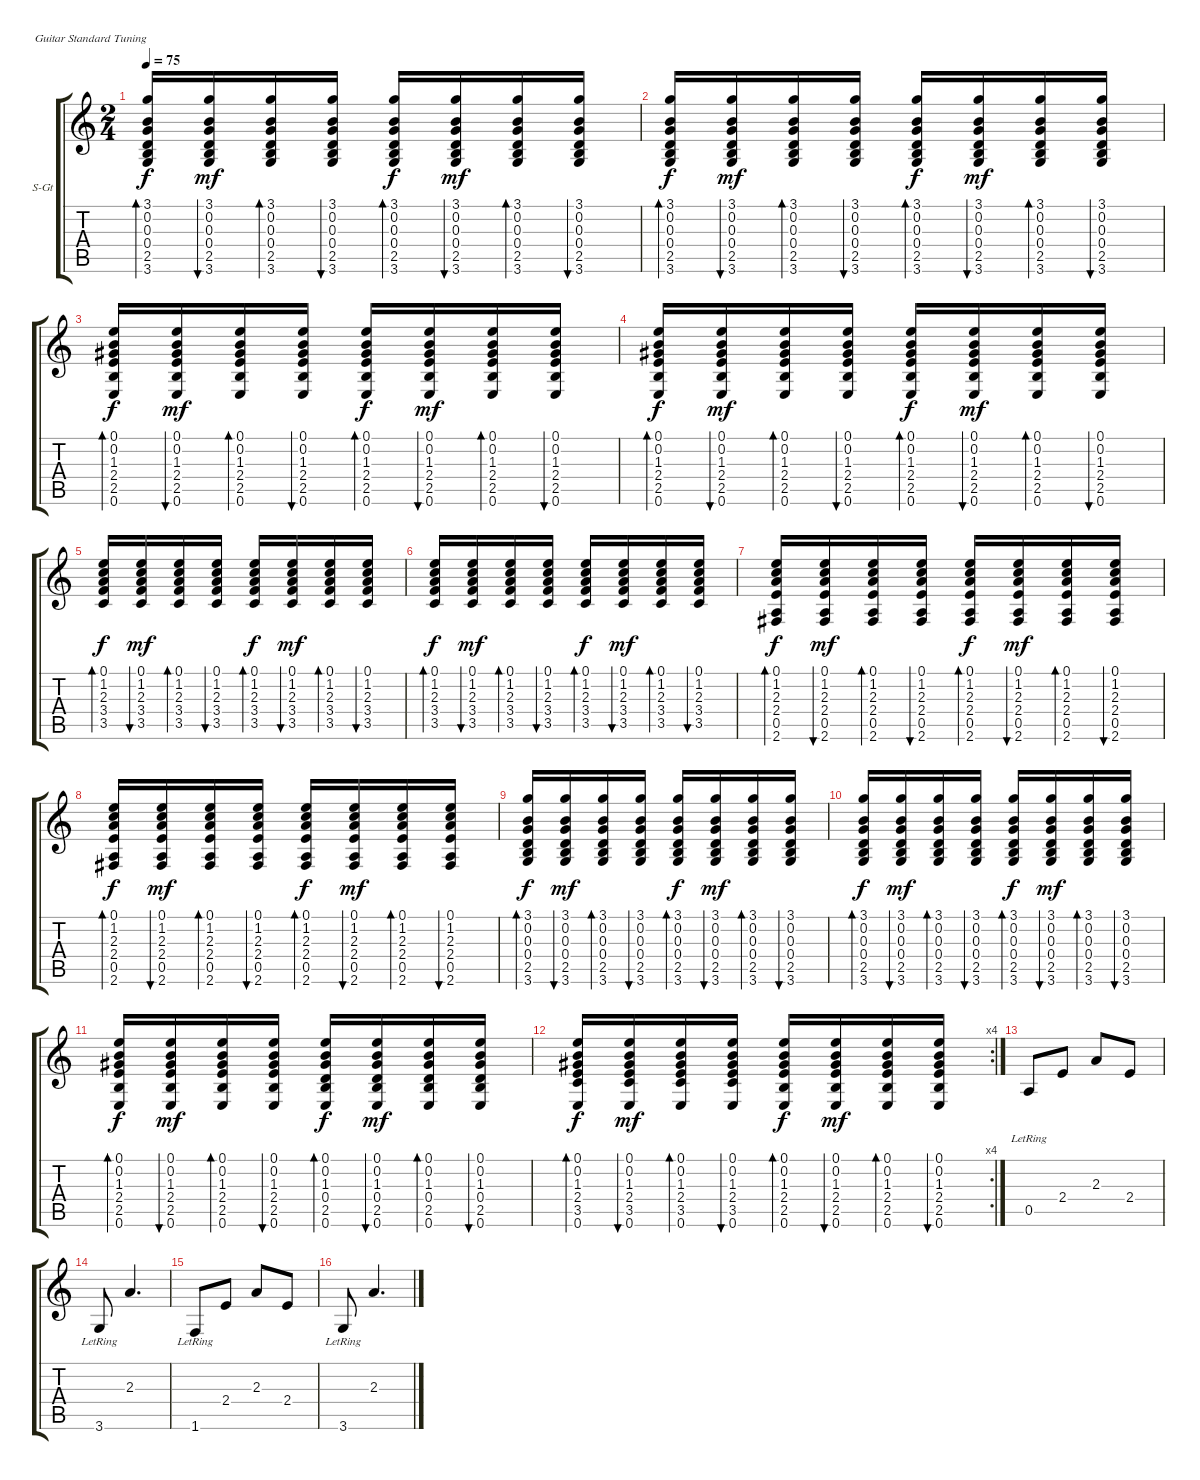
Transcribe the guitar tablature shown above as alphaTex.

\defaultSystemsLayout 4
\bracketExtendMode groupsimilarinstruments
\firstSystemTrackNameOrientation horizontal
\otherSystemsTrackNameOrientation horizontal
\track ("Steel Guitar" "S-Gt") {instrument acousticguitarsteel}
\staff {score tabs}
\tuning (E4 B3 G3 D3 A2 E2)
\ts (2 4)
\tempo 75
\clef g2
\ks aminor
(0.4 2.5 0.3 0.2 3.1 3.6).16{bd 30 dy f} (0.4 2.5 0.3 0.2 3.1 3.6).16{bu 30 dy mf} (0.4 2.5 0.3 0.2 3.1 3.6).16{bd 30} (0.4 2.5 0.3 0.2 3.1 3.6).16{bu 30} (0.4 2.5 0.3 0.2 3.1 3.6).16{bd 30 dy f} (0.4 2.5 0.3 0.2 3.1 3.6).16{bu 30 dy mf} (0.4 2.5 0.3 0.2 3.1 3.6).16{bd 30} (0.4 2.5 0.3 0.2 3.1 3.6).16{bu 30} |
(0.4 2.5 0.3 0.2 3.1 3.6).16{bd 30 dy f} (0.4 2.5 0.3 0.2 3.1 3.6).16{bu 30 dy mf} (0.4 2.5 0.3 0.2 3.1 3.6).16{bd 30} (0.4 2.5 0.3 0.2 3.1 3.6).16{bu 30} (0.4 2.5 0.3 0.2 3.1 3.6).16{bd 30 dy f} (0.4 2.5 0.3 0.2 3.1 3.6).16{bu 30 dy mf} (0.4 2.5 0.3 0.2 3.1 3.6).16{bd 30} (0.4 2.5 0.3 0.2 3.1 3.6).16{bu 30} |
(2.4 2.5 1.3 0.2 0.1 0.6).16{bd 30 dy f} (2.4 2.5 1.3 0.2 0.1 0.6).16{bu 30 dy mf} (2.4 2.5 1.3 0.2 0.1 0.6).16{bd 30} (2.4 2.5 1.3 0.2 0.1 0.6).16{bu 30} (2.4 2.5 1.3 0.2 0.1 0.6).16{bd 30 dy f} (2.4 2.5 1.3 0.2 0.1 0.6).16{bu 30 dy mf} (2.4 2.5 1.3 0.2 0.1 0.6).16{bd 30} (2.4 2.5 1.3 0.2 0.1 0.6).16{bu 30} |
(2.4 2.5 1.3 0.2 0.1 0.6).16{bd 30 dy f} (2.4 2.5 1.3 0.2 0.1 0.6).16{bu 30 dy mf} (2.4 2.5 1.3 0.2 0.1 0.6).16{bd 30} (2.4 2.5 1.3 0.2 0.1 0.6).16{bu 30} (2.4 2.5 1.3 0.2 0.1 0.6).16{bd 30 dy f} (2.4 2.5 1.3 0.2 0.1 0.6).16{bu 30 dy mf} (2.4 2.5 1.3 0.2 0.1 0.6).16{bd 30} (2.4 2.5 1.3 0.2 0.1 0.6).16{bu 30} |
(3.4 3.5 2.3 1.2 0.1).16{bd 30 dy f} (3.4 3.5 2.3 1.2 0.1).16{bu 30 dy mf} (3.4 3.5 2.3 1.2 0.1).16{bd 30} (3.4 3.5 2.3 1.2 0.1).16{bu 30} (3.4 3.5 2.3 1.2 0.1).16{bd 30 dy f} (3.4 3.5 2.3 1.2 0.1).16{bu 30 dy mf} (3.4 3.5 2.3 1.2 0.1).16{bd 30} (3.4 3.5 2.3 1.2 0.1).16{bu 30} |
(3.4 3.5 2.3 1.2 0.1).16{bd 30 dy f} (3.4 3.5 2.3 1.2 0.1).16{bu 30 dy mf} (3.4 3.5 2.3 1.2 0.1).16{bd 30} (3.4 3.5 2.3 1.2 0.1).16{bu 30} (3.4 3.5 2.3 1.2 0.1).16{bd 30 dy f} (3.4 3.5 2.3 1.2 0.1).16{bu 30 dy mf} (3.4 3.5 2.3 1.2 0.1).16{bd 30} (3.4 3.5 2.3 1.2 0.1).16{bu 30} |
(2.4 0.5 2.3 1.2 0.1 2.6).16{bd 30 dy f} (2.4 0.5 2.3 1.2 0.1 2.6).16{bu 30 dy mf} (2.4 0.5 2.3 1.2 0.1 2.6).16{bd 30} (2.4 0.5 2.3 1.2 0.1 2.6).16{bu 30} (2.4 0.5 2.3 1.2 0.1 2.6).16{bd 30 dy f} (2.4 0.5 2.3 1.2 0.1 2.6).16{bu 30 dy mf} (2.4 0.5 2.3 1.2 0.1 2.6).16{bd 30} (2.4 0.5 2.3 1.2 0.1 2.6).16{bu 30} |
(2.4 0.5 2.3 1.2 0.1 2.6).16{bd 30 dy f} (2.4 0.5 2.3 1.2 0.1 2.6).16{bu 30 dy mf} (2.4 0.5 2.3 1.2 0.1 2.6).16{bd 30} (2.4 0.5 2.3 1.2 0.1 2.6).16{bu 30} (2.4 0.5 2.3 1.2 0.1 2.6).16{bd 30 dy f} (2.4 0.5 2.3 1.2 0.1 2.6).16{bu 30 dy mf} (2.4 0.5 2.3 1.2 0.1 2.6).16{bd 30} (2.4 0.5 2.3 1.2 0.1 2.6).16{bu 30} |
(0.4 2.5 0.3 0.2 3.1 3.6).16{bd 30 dy f} (0.4 2.5 0.3 0.2 3.1 3.6).16{bu 30 dy mf} (0.4 2.5 0.3 0.2 3.1 3.6).16{bd 30} (0.4 2.5 0.3 0.2 3.1 3.6).16{bu 30} (0.4 2.5 0.3 0.2 3.1 3.6).16{bd 30 dy f} (0.4 2.5 0.3 0.2 3.1 3.6).16{bu 30 dy mf} (0.4 2.5 0.3 0.2 3.1 3.6).16{bd 30} (0.4 2.5 0.3 0.2 3.1 3.6).16{bu 30} |
(0.4 2.5 0.3 0.2 3.1 3.6).16{bd 30 dy f} (0.4 2.5 0.3 0.2 3.1 3.6).16{bu 30 dy mf} (0.4 2.5 0.3 0.2 3.1 3.6).16{bd 30} (0.4 2.5 0.3 0.2 3.1 3.6).16{bu 30} (0.4 2.5 0.3 0.2 3.1 3.6).16{bd 30 dy f} (0.4 2.5 0.3 0.2 3.1 3.6).16{bu 30 dy mf} (0.4 2.5 0.3 0.2 3.1 3.6).16{bd 30} (0.4 2.5 0.3 0.2 3.1 3.6).16{bu 30} |
(2.4 2.5 1.3 0.2 0.1 0.6).16{bd 30 dy f} (2.4 2.5 1.3 0.2 0.1 0.6).16{bu 30 dy mf} (2.4 2.5 1.3 0.2 0.1 0.6).16{bd 30} (2.4 2.5 1.3 0.2 0.1 0.6).16{bu 30} (0.4 2.5 1.3 0.2 0.1 0.6).16{bd 30 dy f} (0.4 2.5 1.3 0.2 0.1 0.6).16{bu 30 dy mf} (0.4 2.5 1.3 0.2 0.1 0.6).16{bd 30} (0.4 2.5 1.3 0.2 0.1 0.6).16{bu 30} |
\rc 4
(2.4 3.5 1.3 0.2 0.1 0.6).16{bd 30 dy f} (2.4 3.5 1.3 0.2 0.1 0.6).16{bu 30 dy mf} (2.4 3.5 1.3 0.2 0.1 0.6).16{bd 30} (2.4 3.5 1.3 0.2 0.1 0.6).16{bu 30} (2.4 2.5 1.3 0.2 0.1 0.6).16{bd 30 dy f} (2.4 2.5 1.3 0.2 0.1 0.6).16{bu 30 dy mf} (2.4 2.5 1.3 0.2 0.1 0.6).16{bd 30} (2.4 2.5 1.3 0.2 0.1 0.6).16{bu 30} |
0.5{lr}.8 2.4.8 2.3.8 2.4.8 |
3.6{lr}.8 2.3.4{d} |
1.6{lr}.8 2.4.8 2.3.8 2.4.8 |
3.6{lr}.8 2.3.4{d}
